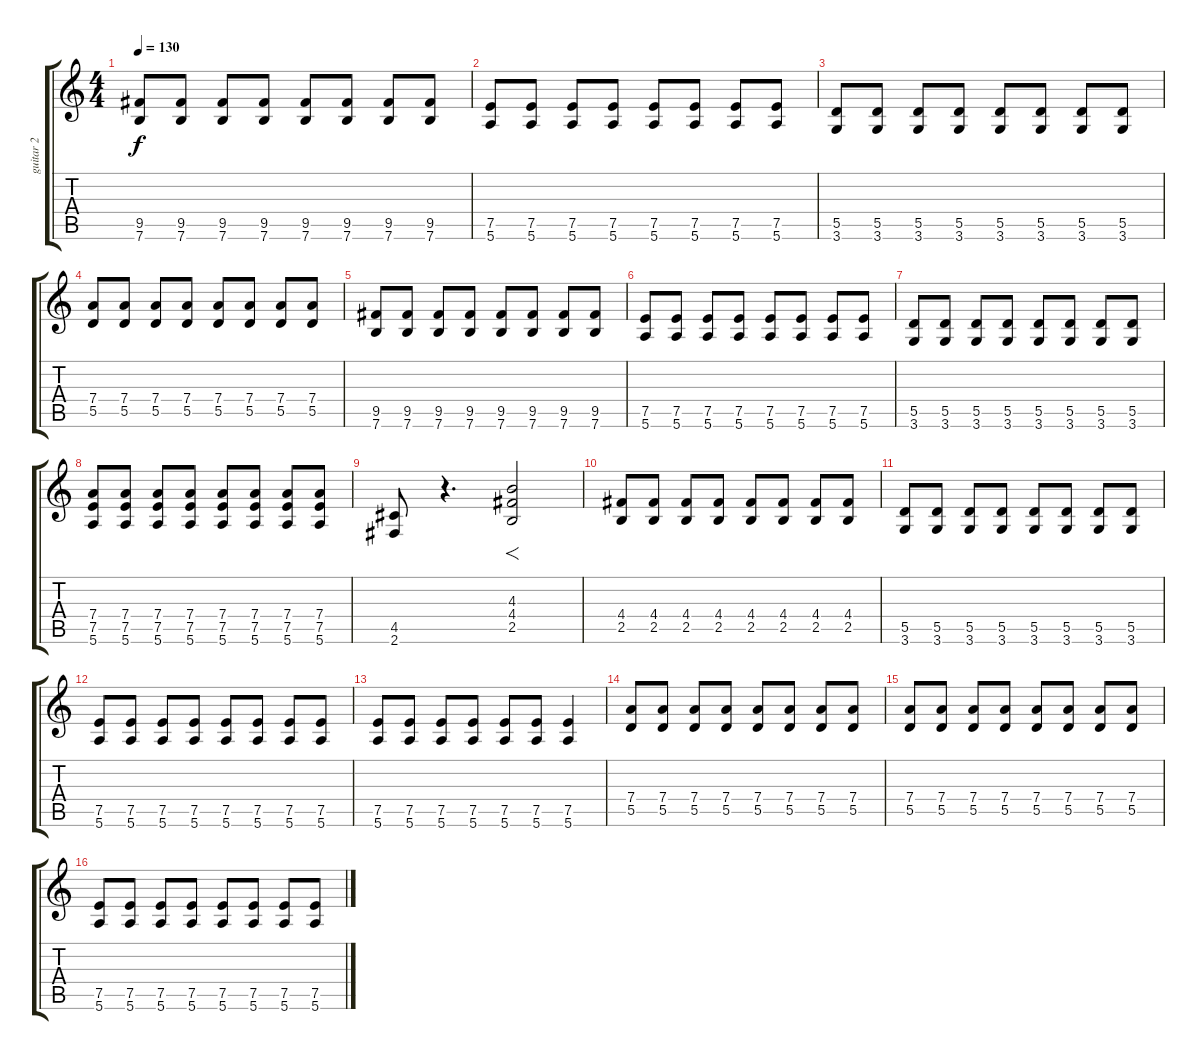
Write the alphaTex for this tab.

\track ("guitar 2" "guitar 2") {instrument distortionguitar}
\staff {score tabs}
\tuning (E4 B3 G3 D3 A2 E2) {hide}
\ts (4 4)
\tempo 130
\clef g2
\ks c
(9.5 7.6).8{dy f} (9.5 7.6).8 (9.5 7.6).8 (9.5 7.6).8 (9.5 7.6).8 (9.5 7.6).8 (9.5 7.6).8 (9.5 7.6).8 |
(7.5 5.6).8 (7.5 5.6).8 (7.5 5.6).8 (7.5 5.6).8 (7.5 5.6).8 (7.5 5.6).8 (7.5 5.6).8 (7.5 5.6).8 |
(5.5 3.6).8 (5.5 3.6).8 (5.5 3.6).8 (5.5 3.6).8 (5.5 3.6).8 (5.5 3.6).8 (5.5 3.6).8 (5.5 3.6).8 |
(7.4 5.5).8 (7.4 5.5).8 (7.4 5.5).8 (7.4 5.5).8 (7.4 5.5).8 (7.4 5.5).8 (7.4 5.5).8 (7.4 5.5).8 |
(9.5 7.6).8 (9.5 7.6).8 (9.5 7.6).8 (9.5 7.6).8 (9.5 7.6).8 (9.5 7.6).8 (9.5 7.6).8 (9.5 7.6).8 |
(7.5 5.6).8 (7.5 5.6).8 (7.5 5.6).8 (7.5 5.6).8 (7.5 5.6).8 (7.5 5.6).8 (7.5 5.6).8 (7.5 5.6).8 |
(5.5 3.6).8 (5.5 3.6).8 (5.5 3.6).8 (5.5 3.6).8 (5.5 3.6).8 (5.5 3.6).8 (5.5 3.6).8 (5.5 3.6).8 |
(7.4 7.5 5.6).8 (7.4 7.5 5.6).8 (7.4 7.5 5.6).8 (7.4 7.5 5.6).8 (7.4 7.5 5.6).8 (7.4 7.5 5.6).8 (7.4 7.5 5.6).8 (7.4 7.5 5.6).8 |
(4.5 2.6).8 r.4{d} (4.3 4.4 2.5).2{f} |
(4.4 2.5).8 (4.4 2.5).8 (4.4 2.5).8 (4.4 2.5).8 (4.4 2.5).8 (4.4 2.5).8 (4.4 2.5).8 (4.4 2.5).8 |
(5.5 3.6).8 (5.5 3.6).8 (5.5 3.6).8 (5.5 3.6).8 (5.5 3.6).8 (5.5 3.6).8 (5.5 3.6).8 (5.5 3.6).8 |
(7.5 5.6).8 (7.5 5.6).8 (7.5 5.6).8 (7.5 5.6).8 (7.5 5.6).8 (7.5 5.6).8 (7.5 5.6).8 (7.5 5.6).8 |
(7.5 5.6).8 (7.5 5.6).8 (7.5 5.6).8 (7.5 5.6).8 (7.5 5.6).8 (7.5 5.6).8 (7.5 5.6).4 |
(7.4 5.5).8 (7.4 5.5).8 (7.4 5.5).8 (7.4 5.5).8 (7.4 5.5).8 (7.4 5.5).8 (7.4 5.5).8 (7.4 5.5).8 |
(7.4 5.5).8 (7.4 5.5).8 (7.4 5.5).8 (7.4 5.5).8 (7.4 5.5).8 (7.4 5.5).8 (7.4 5.5).8 (7.4 5.5).8 |
(7.5 5.6).8 (7.5 5.6).8 (7.5 5.6).8 (7.5 5.6).8 (7.5 5.6).8 (7.5 5.6).8 (7.5 5.6).8 (7.5 5.6).8
